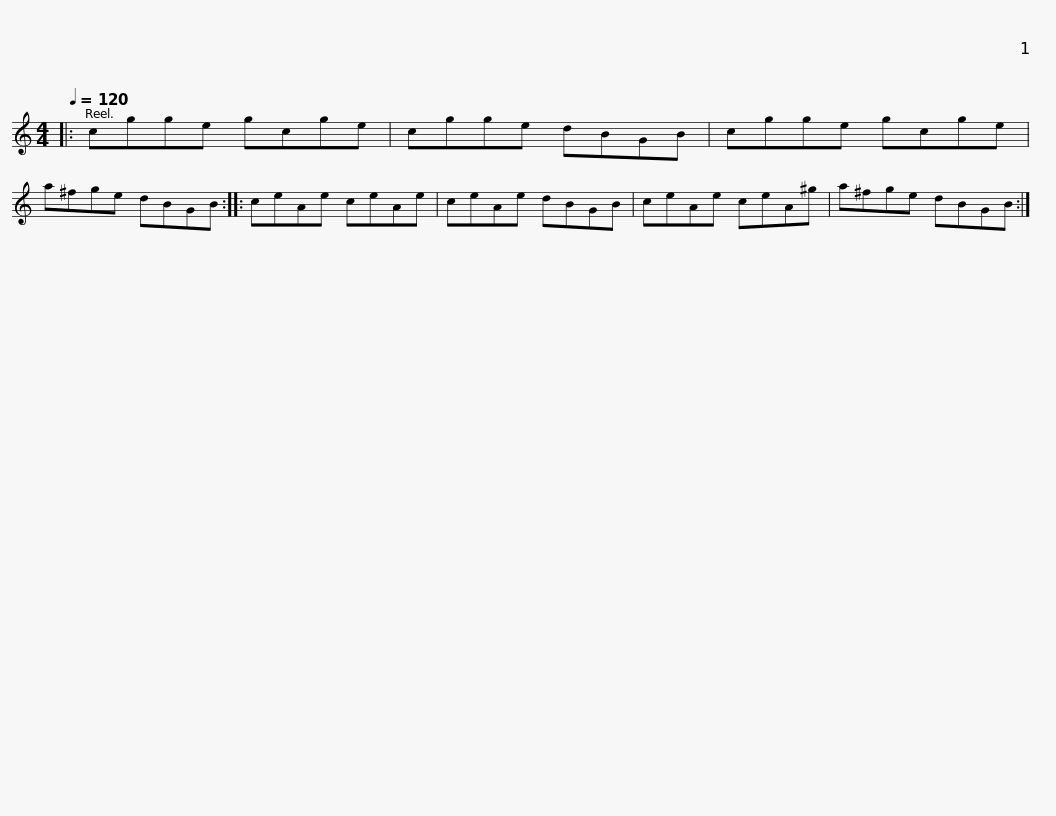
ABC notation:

X:1
L:1/8
Q:1/4=120
M:4/4
I:linebreak $
K:C
V:1 treble
V:1
|: cgge gcge | cgge dBGB | cgge gcge | a^fge dBGB :: ceAe ceAe |$ %5
 ceAe dBGB | ceAe ceA^g | a^fge dBGB :| %8
